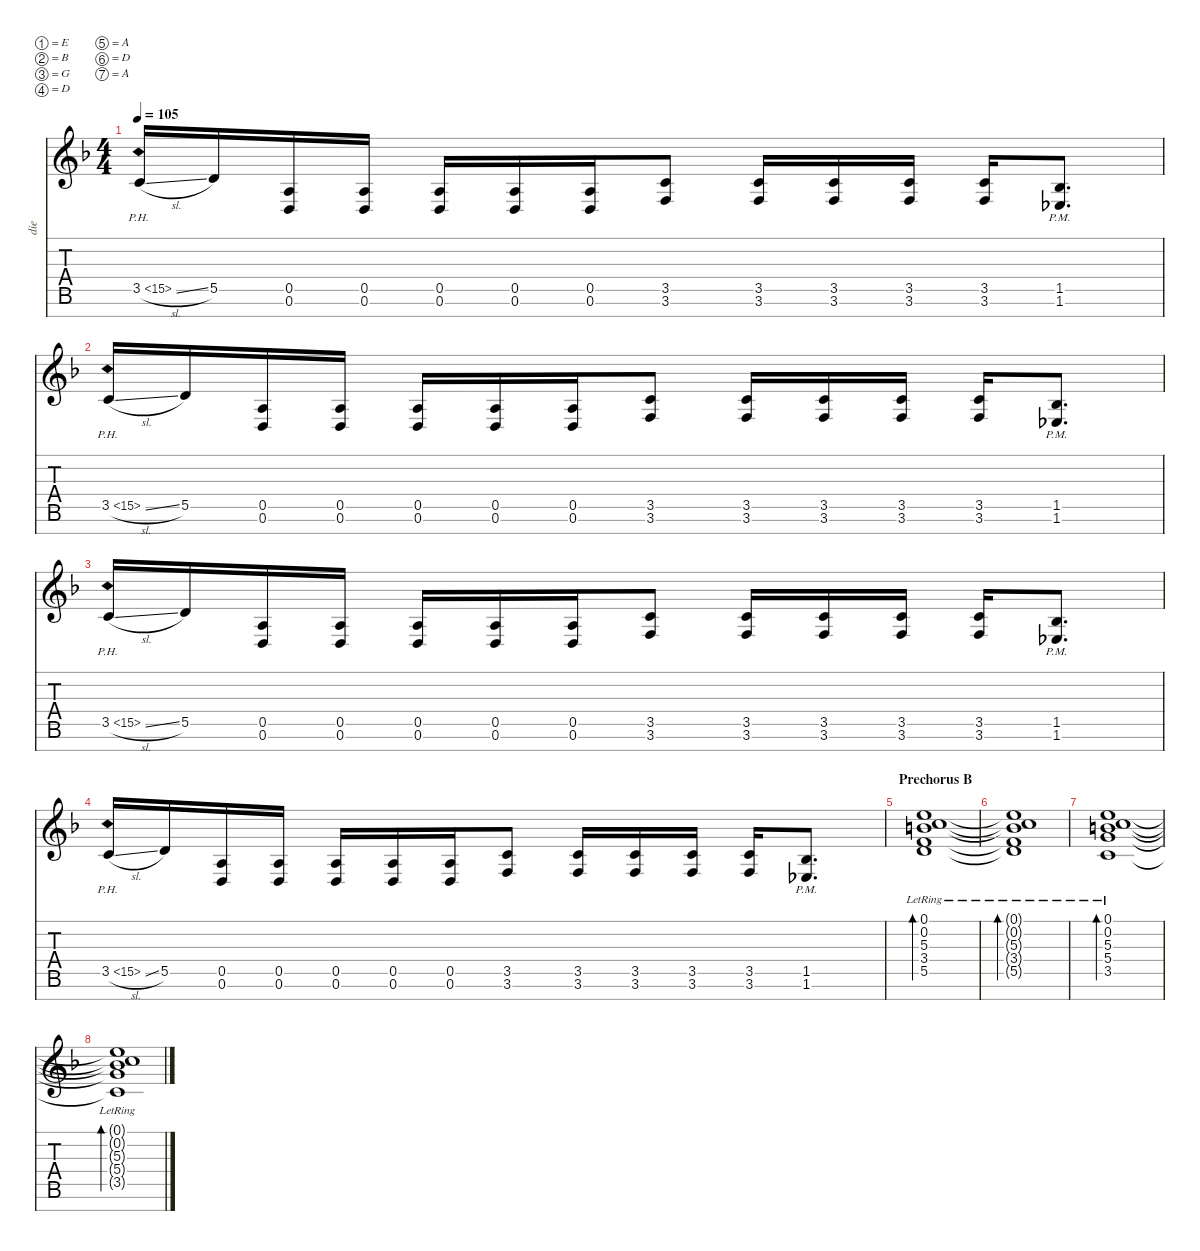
\defaultSystemsLayout 4
\hideDynamics
\bracketExtendMode nobrackets
\otherSystemsTrackNameOrientation horizontal
\track ("Die" "die") {defaultSystemsLayout 4 instrument electricguitarjazz}
\staff {score tabs}
\tuning (E4 B3 G3 D3 A2 D2 A1)
\ts (4 4)
\tempo 105
\clef g2
\scale
1.18395
\ks dminor
3.5{ph 12 sl acc forcenatural}.16{dy fff beam Up} 5.5{acc forcenatural}.16{beam Up} (0.6{acc forcenatural} 0.5{acc forcenatural}).16{beam Up} (0.6{acc forcenatural} 0.5{acc forcenatural}).16{beam Up} (0.6{acc forcenatural} 0.5{acc forcenatural}).16{beam Up} (0.6{acc forcenatural} 0.5{acc forcenatural}).16{beam Up} (0.6{acc forcenatural} 0.5{acc forcenatural}).16{beam Up} (3.6{acc forcenatural} 3.5{acc forcenatural}).8{beam Up} (3.6{acc forcenatural} 3.5{acc forcenatural}).16{beam Up} (3.6{acc forcenatural} 3.5{acc forcenatural}).16{beam Up} (3.6{acc forcenatural} 3.5{acc forcenatural}).16{beam Up} (3.6{acc forcenatural} 3.5{acc forcenatural}).16{beam Up} (1.6{pm acc b} 1.5{pm acc b}).8{d beam Up} |
\scale
0.938684 3.5{ph 12 sl acc forcenatural}.16{beam Up} 5.5{acc forcenatural}.16{beam Up} (0.6{acc forcenatural} 0.5{acc forcenatural}).16{beam Up} (0.6{acc forcenatural} 0.5{acc forcenatural}).16{beam Up} (0.6{acc forcenatural} 0.5{acc forcenatural}).16{beam Up} (0.6{acc forcenatural} 0.5{acc forcenatural}).16{beam Up} (0.6{acc forcenatural} 0.5{acc forcenatural}).16{beam Up} (3.6{acc forcenatural} 3.5{acc forcenatural}).8{beam Up} (3.6{acc forcenatural} 3.5{acc forcenatural}).16{beam Up} (3.6{acc forcenatural} 3.5{acc forcenatural}).16{beam Up} (3.6{acc forcenatural} 3.5{acc forcenatural}).16{beam Up} (3.6{acc forcenatural} 3.5{acc forcenatural}).16{beam Up} (1.6{pm acc b} 1.5{pm acc b}).8{d beam Up} |
\scale
0.938684 3.5{ph 12 sl acc forcenatural}.16{beam Up} 5.5{acc forcenatural}.16{beam Up} (0.6{acc forcenatural} 0.5{acc forcenatural}).16{beam Up} (0.6{acc forcenatural} 0.5{acc forcenatural}).16{beam Up} (0.6{acc forcenatural} 0.5{acc forcenatural}).16{beam Up} (0.6{acc forcenatural} 0.5{acc forcenatural}).16{beam Up} (0.6{acc forcenatural} 0.5{acc forcenatural}).16{beam Up} (3.6{acc forcenatural} 3.5{acc forcenatural}).8{beam Up} (3.6{acc forcenatural} 3.5{acc forcenatural}).16{beam Up} (3.6{acc forcenatural} 3.5{acc forcenatural}).16{beam Up} (3.6{acc forcenatural} 3.5{acc forcenatural}).16{beam Up} (3.6{acc forcenatural} 3.5{acc forcenatural}).16{beam Up} (1.6{pm acc b} 1.5{pm acc b}).8{d beam Up} |
\scale
0.938684 3.5{ph 12 sl acc forcenatural}.16{beam Up} 5.5{acc forcenatural}.16{beam Up} (0.6{acc forcenatural} 0.5{acc forcenatural}).16{beam Up} (0.6{acc forcenatural} 0.5{acc forcenatural}).16{beam Up} (0.6{acc forcenatural} 0.5{acc forcenatural}).16{beam Up} (0.6{acc forcenatural} 0.5{acc forcenatural}).16{beam Up} (0.6{acc forcenatural} 0.5{acc forcenatural}).16{beam Up} (3.6{acc forcenatural} 3.5{acc forcenatural}).8{beam Up} (3.6{acc forcenatural} 3.5{acc forcenatural}).16{beam Up} (3.6{acc forcenatural} 3.5{acc forcenatural}).16{beam Up} (3.6{acc forcenatural} 3.5{acc forcenatural}).16{beam Up} (3.6{acc forcenatural} 3.5{acc forcenatural}).16{beam Up} (1.6{pm acc b} 1.5{pm acc b}).8{d beam Up} |
\section ("" "Prechorus B")
\scale
1.18395 (5.5{lr acc forcenatural} 3.4{lr acc forcenatural} 5.3{lr acc forcenatural} 0.2{lr acc forcenatural} 0.1{lr acc forcenatural}).1{bd 350 instrument electricguitarjazz beam Up} |
\scale
0.938684 (5.5{lr t acc forcenatural} 3.4{lr t acc forcenatural} 5.3{lr t acc forcenatural} 0.2{lr t acc forcenatural} 0.1{lr t acc forcenatural}).1{bd 350 beam Up} |
\scale
0.938684 (3.5{lr acc forcenatural} 5.4{lr acc forcenatural} 5.3{lr acc forcenatural} 0.2{lr acc forcenatural} 0.1{lr acc forcenatural}).1{bd 350 beam Up} |
\scale
0.938684 (3.5{lr t acc forcenatural} 5.4{lr t acc forcenatural} 5.3{lr t acc forcenatural} 0.2{lr t acc forcenatural} 0.1{lr t acc forcenatural}).1{bd 350 beam Up}
